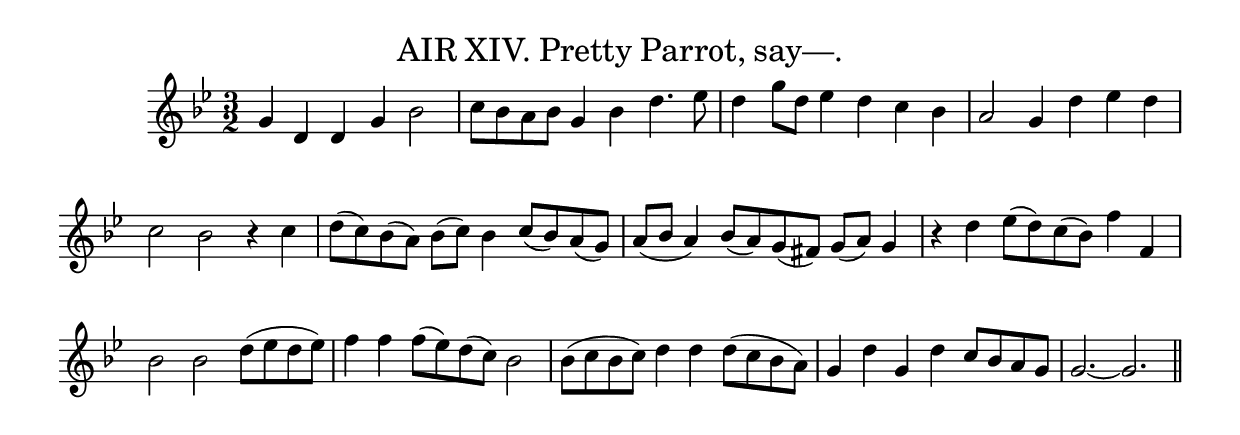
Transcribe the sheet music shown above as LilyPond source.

\version "2.10.25" 
\include "english.ly"

\header
  {title = \markup \smaller \normal-text
    {AIR XIV. Pretty Parrot, say—.}
  }

\score
  {
  \new Staff
  \relative c''
    {
    \key g \minor
    \time 3/2
    \clef treble
    g4 d d g bf2 | c8 bf a bf g4 bf d4. ef8 | d4 g8 d ef4 d c bf |
    a2 g4 d' ef d | c2 bf r4 c |
    d8( c) bf( a) bf( c) bf4 c8( bf) a( g) |
    a8( bf a4) bf8( a) g( fs) g( a) g4 | r4 d'4 ef8( d) c( bf) f'4 f, |
    bf2 bf d8( ef d ef) | f4 f f8( ef) d( c) bf2 |
    bf8( c bf c) d4 d d8( c bf a) | g4 d' g, d' c8 bf a g |
    g2.~ g2. \bar "||"  % printed ":|:"
    }
  \layout
    { \context
      { \Score
        \remove Bar_number_engraver
       }
    }
  \midi
    { \context
       { \Score tempoWholesPerMinute = #(ly:make-moment 180 4) } 
    }
  } 
